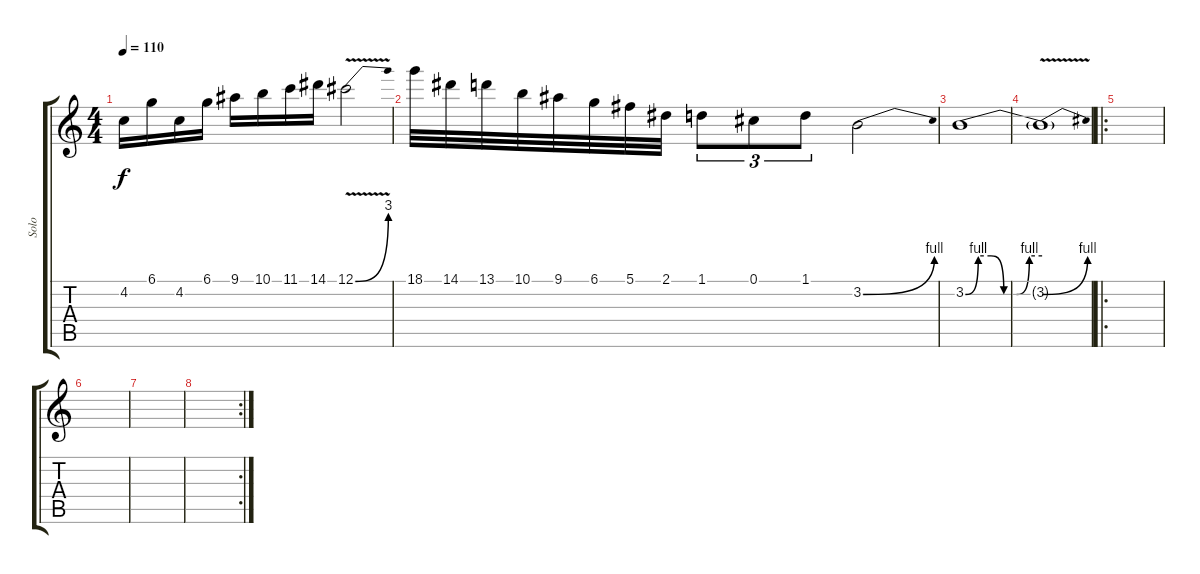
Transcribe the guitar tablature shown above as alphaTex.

\track ("Solo" "Solo") {instrument overdrivenguitar}
\staff {score tabs}
\tuning (Db4 Ab3 E3 B2 Gb2 Db2) {hide}
\ts (4 4)
\tempo 110
\clef g2
\ks c
4.2.16{dy f} 6.1.16 4.2.16 6.1.16 9.1.16 10.1.16 11.1.16 14.1.16 12.1{be (bend 0 0 60 12) v}.2 |
18.1.32 14.1.32 13.1.32 10.1.32 9.1.32 6.1.32 5.1.32 2.1.32 1.1.8{tu (3 2)} 0.1.8{tu (3 2)} 1.1.8{tu (3 2)} 3.2{be (bend 0 0 60 4)}.2 |
3.2{be (custom 0 0 10 4 20 4 30 0 40 0 50 4 60 4)}.1 |
3.2{be (bend 0 0 60 4) v t}.1 |
\ro
|
|
|
\rc 2
